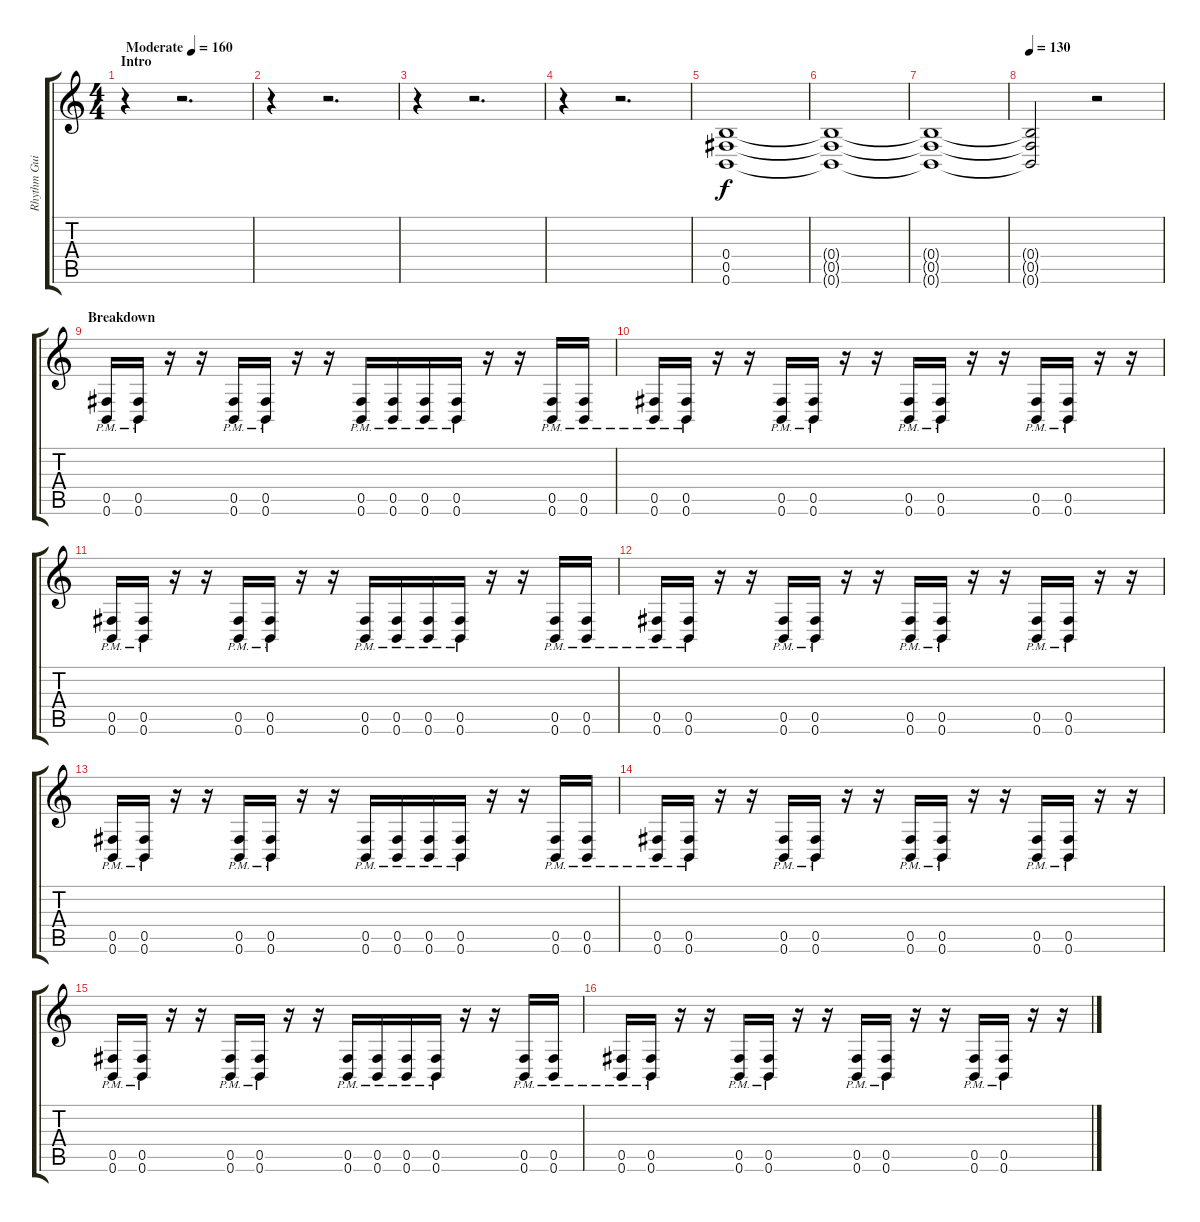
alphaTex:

\track ("Rhythm Guitar - Kevin" "Rhythm Gui") {instrument distortionguitar}
\staff {score tabs}
\tuning (Db4 Ab3 E3 B2 Gb2 B1) {hide}
\ts (4 4)
\section ("" "Intro")
\tempo (160 "Moderate")
\clef g2
\ks c
r.4{dy f instrument distortionguitar} r.2{d} |
r.4 r.2{d} |
r.4 r.2{d} |
r.4 r.2{d} |
(0.4 0.5 0.6).1 |
(0.4{t} 0.5{t} 0.6{t}).1 |
(0.4{t} 0.5{t} 0.6{t}).1 |
\tempo 130
(0.4{t} 0.5{t} 0.6{t}).2 r.2 |
\section ("" "Breakdown")
(0.5 0.6{pm}).16 (0.5 0.6{pm}).16 r.16 r.16 (0.5 0.6{pm}).16 (0.5 0.6{pm}).16 r.16 r.16 (0.5 0.6{pm}).16 (0.5 0.6{pm}).16 (0.5 0.6{pm}).16 (0.5 0.6{pm}).16 r.16 r.16 (0.5 0.6{pm}).16 (0.5 0.6{pm}).16 |
(0.5 0.6{pm}).16 (0.5 0.6{pm}).16 r.16 r.16 (0.5 0.6{pm}).16 (0.5 0.6{pm}).16 r.16 r.16 (0.5 0.6{pm}).16 (0.5 0.6{pm}).16 r.16 r.16 (0.5 0.6{pm}).16 (0.5 0.6{pm}).16 r.16 r.16 |
(0.5 0.6{pm}).16 (0.5 0.6{pm}).16 r.16 r.16 (0.5 0.6{pm}).16 (0.5 0.6{pm}).16 r.16 r.16 (0.5 0.6{pm}).16 (0.5 0.6{pm}).16 (0.5 0.6{pm}).16 (0.5 0.6{pm}).16 r.16 r.16 (0.5 0.6{pm}).16 (0.5 0.6{pm}).16 |
(0.5 0.6{pm}).16 (0.5 0.6{pm}).16 r.16 r.16 (0.5 0.6{pm}).16 (0.5 0.6{pm}).16 r.16 r.16 (0.5 0.6{pm}).16 (0.5 0.6{pm}).16 r.16 r.16 (0.5 0.6{pm}).16 (0.5 0.6{pm}).16 r.16 r.16 |
(0.5 0.6{pm}).16 (0.5 0.6{pm}).16 r.16 r.16 (0.5 0.6{pm}).16 (0.5 0.6{pm}).16 r.16 r.16 (0.5 0.6{pm}).16 (0.5 0.6{pm}).16 (0.5 0.6{pm}).16 (0.5 0.6{pm}).16 r.16 r.16 (0.5 0.6{pm}).16 (0.5 0.6{pm}).16 |
(0.5 0.6{pm}).16 (0.5 0.6{pm}).16 r.16 r.16 (0.5 0.6{pm}).16 (0.5 0.6{pm}).16 r.16 r.16 (0.5 0.6{pm}).16 (0.5 0.6{pm}).16 r.16 r.16 (0.5 0.6{pm}).16 (0.5 0.6{pm}).16 r.16 r.16 |
(0.5 0.6{pm}).16 (0.5 0.6{pm}).16 r.16 r.16 (0.5 0.6{pm}).16 (0.5 0.6{pm}).16 r.16 r.16 (0.5 0.6{pm}).16 (0.5 0.6{pm}).16 (0.5 0.6{pm}).16 (0.5 0.6{pm}).16 r.16 r.16 (0.5 0.6{pm}).16 (0.5 0.6{pm}).16 |
(0.5 0.6{pm}).16 (0.5 0.6{pm}).16 r.16 r.16 (0.5 0.6{pm}).16 (0.5 0.6{pm}).16 r.16 r.16 (0.5 0.6{pm}).16 (0.5 0.6{pm}).16 r.16 r.16 (0.5 0.6{pm}).16 (0.5 0.6{pm}).16 r.16 r.16
